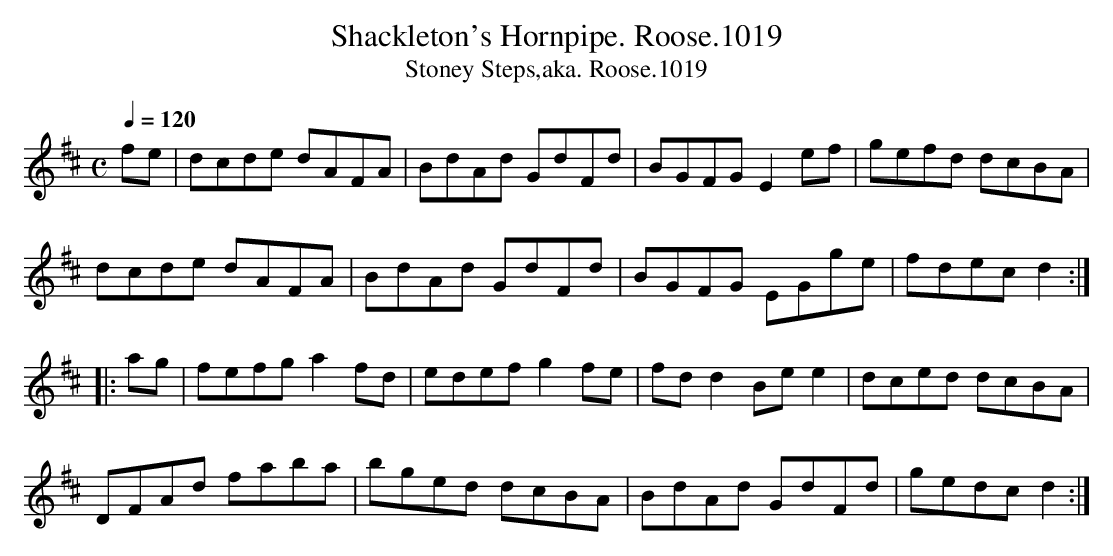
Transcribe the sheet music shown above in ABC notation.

X:1
T:Shackleton's Hornpipe. Roose.1019
T:Stoney Steps,aka. Roose.1019
Q:1/4=120
L:1/8
M:C
K:D
fe|dcde dAFA|BdAd GdFd|BGFG E2ef|gefd dcBA|
dcde dAFA| BdAd GdFd|BGFG EGge|fdec d2:|
|:ag|fefg a2 fd|edef g2 fe|fd d2 Bee2|dced dcBA|
DFAd faba|bged dcBA| BdAd GdFd|gedc d2:|
